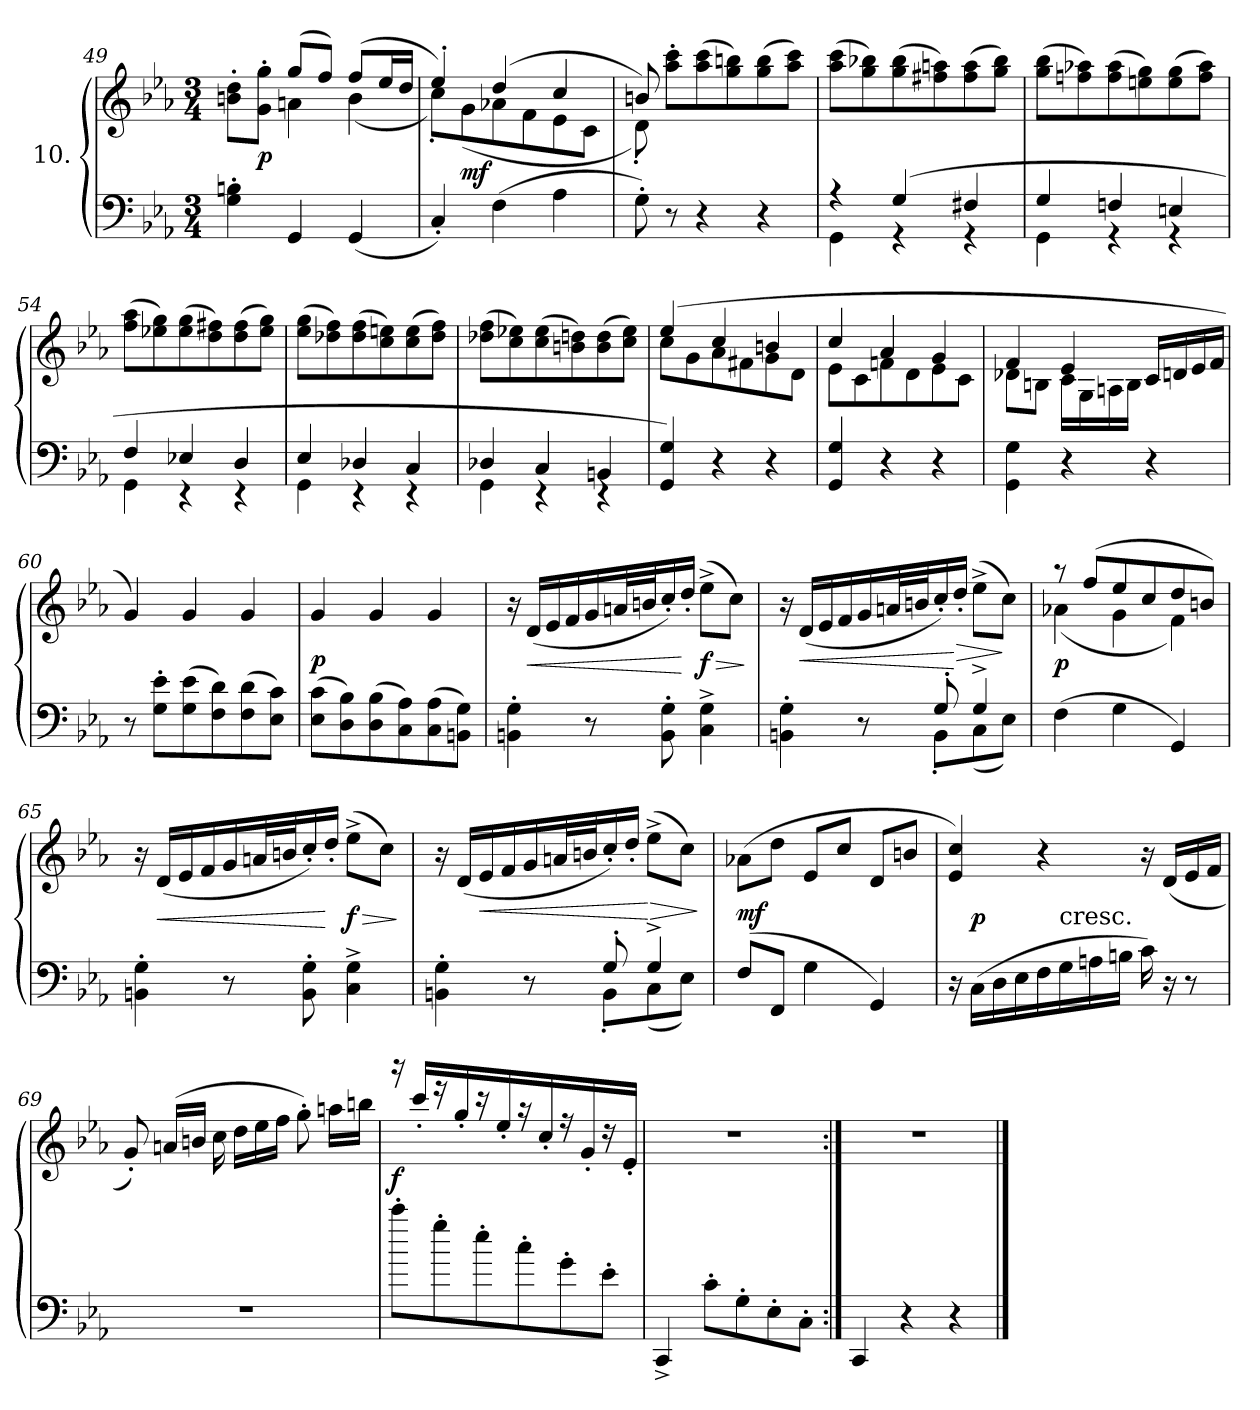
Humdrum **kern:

**kern	**kern	**dynam
*part1	*part1	*part1
*staff2	*staff1	*staff1/2
*I"10.	*	*
!!LO:LB:g=z
*clefF4	*clefG2	*
*k[b-e-a-]	*k[b-e-a-]	*
*M3/4	*M3/4	*
=49	=49	=49
*	*^	*
4G' 4Bn'	8bn' 8dd'L	4ryy	.
.	8g' 8gg'J	.	p
4GG	(8ggL	4an	.
.	8ffJ)	.	.
(4GG	(8ffL	(4b	.
.	16ee-L	.	.
.	16ddJJ	.	.
=50	=50	=50	=50
4C')	4ee-')	8cc'L)	.
.	.	(8g	mf
(4F	(4dd	8a-X	.
.	.	8f	.
4A-	4cc	8e-	.
.	.	8cJ	.
=51	=51	=51	=51
8G')	8bn)	8d')	.
8r	8aa-' 8ccc'L	2ryy	.
4r	(8aa- 8ccc	.	.
.	8gg 8bbn)	.	.
4r	(8gg 8bb	.	.
.	8aa- 8cccJ)	8ryy	.
*	*v	*v	*
=52	=52	=52
*^	*	*
4rA	4GG	(8aa- 8cccL	.
.	.	8gg 8bb-X)	.
(4G	4rGG	(8gg 8bb-	.
.	.	8ff#X 8aan)	.
4F#X	4rGG	(8ff# 8aa	.
.	.	8gg 8bb-J)	.
=53	=53	=53	=53
4G	4GG	(8gg 8bb-L	.
.	.	8ffn 8aa-X)	.
4Fn	4rGG	(8ff 8aa-	.
.	.	8een 8gg)	.
4En	4rGG	(8ee 8gg	.
.	.	8ff 8aa-J)	.
!!LO:LB:g=z
=54	=54	=54	=54
4F	4GG	(8ff 8aa-L	.
.	.	8ee-X 8gg)	.
4E-X	4rEE	(8ee- 8gg	.
.	.	8dd 8ff#X)	.
4D	4rEE	(8dd 8ff#	.
.	.	8ee- 8ggJ)	.
=55	=55	=55	=55
4E-	4GG	(8ee- 8ggL	.
.	.	8dd-X 8ff)	.
4D-X	4rEE	(8dd- 8ff	.
.	.	8cc 8een)	.
4C	4rEE	(8cc 8ee	.
.	.	8dd- 8ffJ)	.
=56	=56	=56	=56
4D-X	4GG	(8dd-X 8ffL	.
.	.	8cc 8ee-X)	.
4C	4rEE	(8cc 8ee-	.
.	.	8bn 8ddn)	.
4BBn	4rEE	(8b 8dd	.
.	.	8cc 8ee-J)	.
*v	*v	*	*
=57	=57	=57
*	*^	*
4GG 4G)	(4ee-	8ccL	.
.	.	8g	.
4r	4cc	8a-	.
.	.	8f#X	.
4r	4bn	8g	.
.	.	8dJ	.
=58	=58	=58	=58
4GG 4G	4cc	8e-L	.
.	.	8c	.
4r	4a-	8fn	.
.	.	8d	.
4r	4g	8e-	.
.	.	8cJ	.
!!LO:LB:g=z	!!
=59	=59	=59	=59
4GG\ 4G\	4f	8d-XL	.
.	.	8BnJ	.
4r	4e-	16cLL	.
.	.	16G	.
.	.	16An	.
.	.	16BJJ	.
4r	16cLL	4ryy	.
.	16dn	.	.
.	16e-	.	.
.	16fJJ	.	.
*	*v	*v	*
=60	=60	=60
8r	4g)	.
8G' 8e-'L	.	.
(8G 8e-	4g	.
8F 8d)	.	.
(8F 8d	4g	.
8E- 8cJ)	.	.
=61	=61	=61
(8E- 8cL	4g	p
8D 8B-)	.	.
(8D 8B-	4g	.
8C 8A-)	.	.
(8C 8A-	4g	.
8BBn 8GJ)	.	.
=62	=62	=62
4BBn' 4G'	16r	.
.	(>16dLL	<
.	16e-	.
.	16f	.
8r	16g	.
.	32anL	.
.	32bnJ	.
8BB' 8G'	16cc'>)	.
.	16dd'>JJ	[
4C^ 4G^	(8ee-^L	> f
.	8ccJ)	.
.	.	]
!!LO:LB:g=z
=63	=63	=63
*^	*	*
4BBn' 4G'	4.ryy	16r	.
.	.	(>16dLL	<
.	.	16e-	.
.	.	16f	.
8r	.	16g	.
.	.	32anL	.
.	.	32bnJ	.
8G'	8BB'L	16cc'>)	.
.	.	16dd'>JJ	[ >
4G^	(8C	(8ee-^L	.
.	8E-J)	8ccJ)	]
*v	*v	*	*
=64	=64	=64
*	*^	*
(4F	8raa	(4a-X	p
.	(8ffL	.	.
4G	8ee-	4g	.
.	8cc	.	.
4GG)	8dd	4f)	.
.	8bnJ)	.	.
*	*v	*v	*
=65	=65	=65
4BBn' 4G'	16r	.
.	(>16dLL	<
.	16e-	.
.	16f	.
8r	16g	.
.	32anL	.
.	32bnJ	.
8BB' 8G'	16cc'>)	.
.	16dd'>JJ	[
4C^ 4G^	(8ee-^L	> f
.	8ccJ)	.
.	.	]
!!LO:LB:g=z
=66	=66	=66
*^	*	*
4BBn' 4G'	4.ryy	16r	.
.	.	(>16dLL	.
.	.	16e-	<
.	.	16f	.
8r	.	16g	.
.	.	32anL	.
.	.	32bnJ	.
8G'	8BB'L	16cc'>)	.
.	.	16dd'>JJ	.
4G^	(8C	(8ee-^L	[ >
.	8E-J)	8ccJ)	.
*v	*v	*	*
.	.	]
=67	=67	=67
(<8FL	(8a-XL	mf
8FFJ	8ddJ	.
4G	8e-L	.
.	8ccJ	.
4GG)	8dL	.
.	8bnJ	.
=68	=68	=68
*	*^	*
*	*	*^	*
16r	4e- 4cc)	16ryy	4ryy	.
(16CLL	.	2ryy	.	p
16D	.	.	.	.
16E-	.	.	.	.
16F	4r	.	16ryy	.
!	!	!	!LO:TX:c:t=cresc.	!
16G	.	.	4..ryy	.
16An	.	.	.	.
16BnJJ	.	.	.	.
16c)	16r	.	.	.
16r	(16dLL	8.ryy	.	.
8r	16e-	.	.	.
.	16fJJ	.	.	.
*	*v	*v	*v	*
!!LO:LB:g=z
=69	=69	=69
2.r	8g')	.
.	(16anLL	.
.	16bnJJ	.
.	16cc	.
.	16ddLL	.
.	16ee-	.
.	16ffJJ	.
.	8gg')	.
.	16aanLL	.
.	16bbnJJ	.
=70	=70	=70
8ccc'<\L	16rbbb	f
.	16ccc'/LL	.
8gg'<\	16reee	.
.	16gg'/	.
8ee-'<\	16rccc	.
.	16ee-'/	.
8cc'<\	16raa	.
.	16cc'/	.
8g'<\	16rff	.
.	16g'/	.
8e-'<\J	16rdd	.
.	16e-'/JJ	.
=71	=71	=71
4CC^	2.r	.
8c'L	.	.
8G'	.	.
8E-'	.	.
8C'J	.	.
=72:|!	=72:|!	=72:|!
4CC	2.r	.
4r	.	.
4r	.	.
==	==	==
*-	*-	*-
